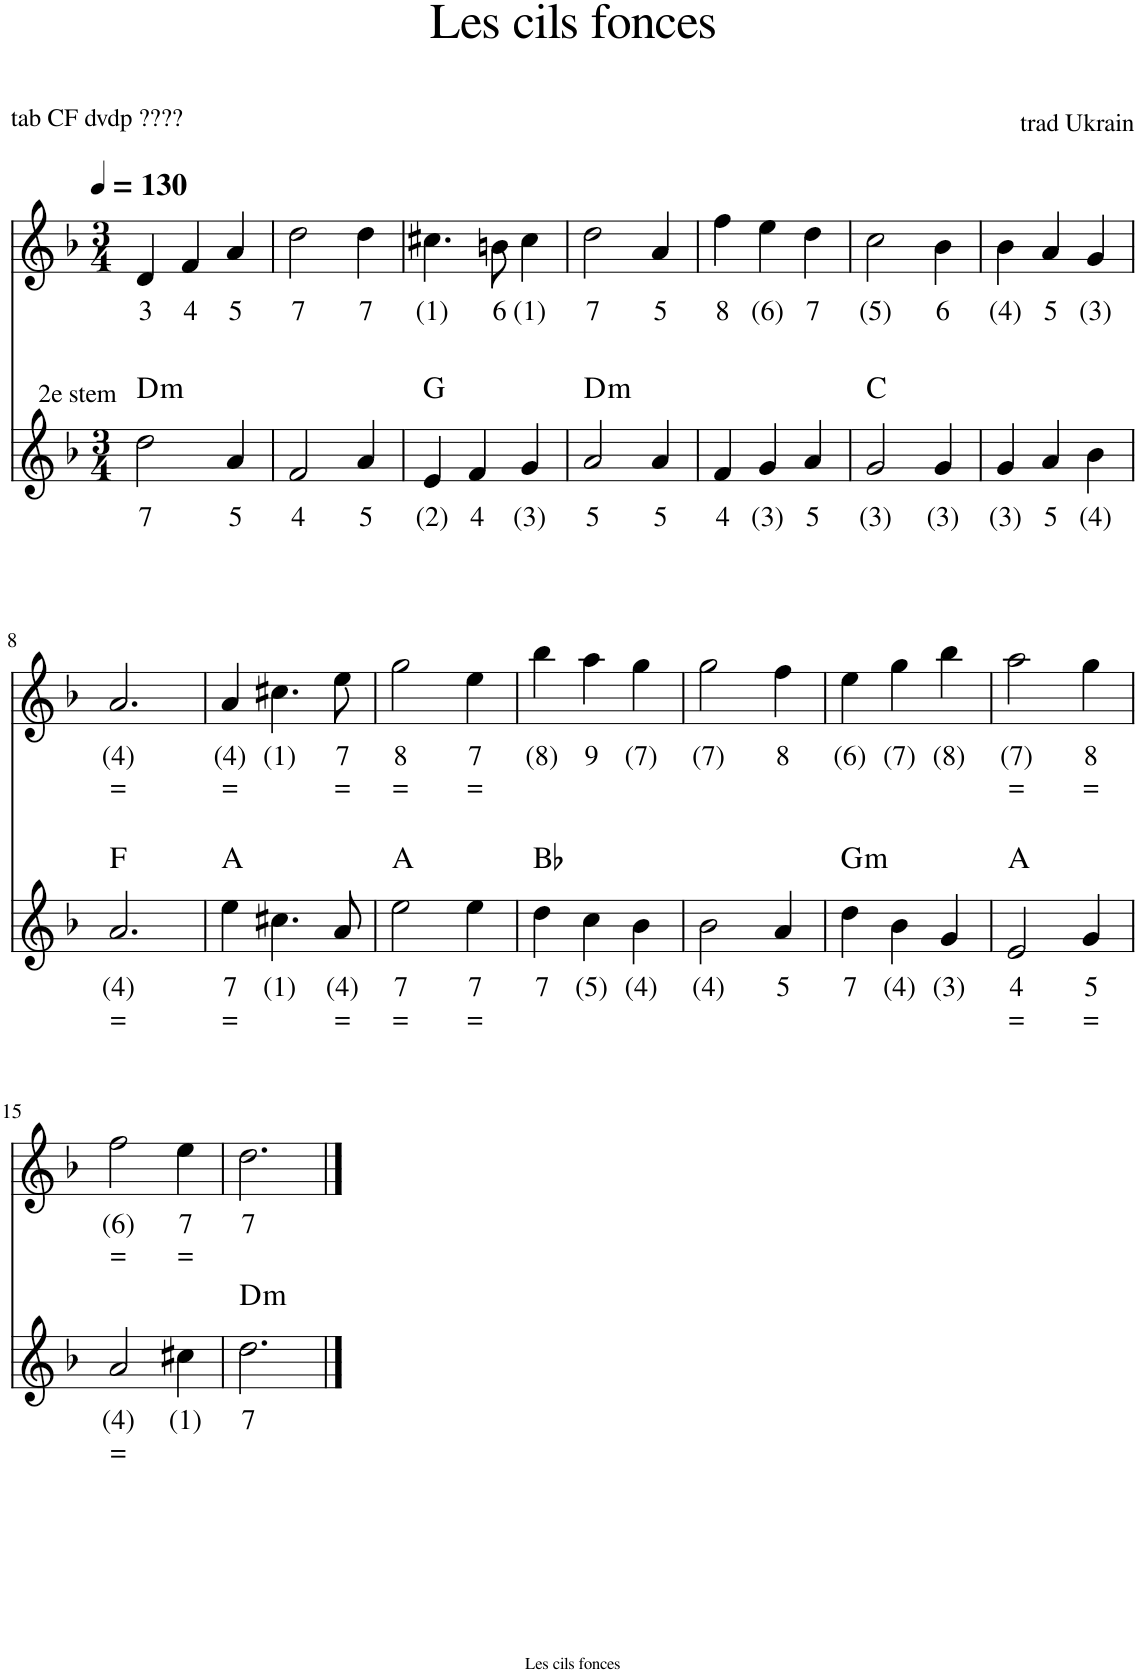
**kern	**text	**text	**harte	**kern	**text	**text
*part2	*part2	*part2	*part2	*part1	*part1	*part1
*staff2	*staff2	*staff2	*	*staff1	*staff1	*staff1
*I"Viool	*	*	*	*I"Viool	*	*
*clefG2	*	*	*	*clefG2	*	*
*k[b-]	*	*	*	*k[b-]	*	*
*M3/4	*	*	*	*M3/4	*	*
*MM130	*	*	*	*MM130	*	*
=1	=1	=1	=1	=1	=1	=1
!LO:TX:a:t=2e stem	!	!	!	!	!	!
!	!LO:LY:b	!	!LO:H:kt=m	!	!LO:LY:b	!
2dd\	7	.	D:min	4d/	3	.
!	!	!	!	!	!LO:LY:b	!
.	.	.	.	4f/	4	.
!	!LO:LY:b	!	!	!	!LO:LY:b	!
4a/	5	.	.	4a/	5	.
=2	=2	=2	=2	=2	=2	=2
!	!LO:LY:b	!	!	!	!LO:LY:b	!
2f/	4	.	.	2dd\	7	.
!	!LO:LY:b	!	!	!	!LO:LY:b	!
4a/	5	.	.	4dd\	7	.
=3	=3	=3	=3	=3	=3	=3
!	!LO:LY:b	!	!	!	!LO:LY:b	!
4e/	(2)	.	G:maj	4.cc#X\	(1)	.
!	!LO:LY:b	!	!	!	!	!
4f/	4	.	.	.	.	.
!	!	!	!	!	!LO:LY:b	!
.	.	.	.	8bn\	6	.
!	!LO:LY:b	!	!	!	!LO:LY:b	!
4g/	(3)	.	.	4cc#\	(1)	.
=4	=4	=4	=4	=4	=4	=4
!	!LO:LY:b	!	!LO:H:kt=m	!	!LO:LY:b	!
2a/	5	.	D:min	2dd\	7	.
!	!LO:LY:b	!	!	!	!LO:LY:b	!
4a/	5	.	.	4a/	5	.
=5	=5	=5	=5	=5	=5	=5
!	!LO:LY:b	!	!	!	!LO:LY:b	!
4f/	4	.	.	4ff\	8	.
!	!LO:LY:b	!	!	!	!LO:LY:b	!
4g/	(3)	.	.	4ee\	(6)	.
!	!LO:LY:b	!	!	!	!LO:LY:b	!
4a/	5	.	.	4dd\	7	.
=6	=6	=6	=6	=6	=6	=6
!	!LO:LY:b	!	!	!	!LO:LY:b	!
2g/	(3)	.	C:maj	2cc\	(5)	.
!	!LO:LY:b	!	!	!	!LO:LY:b	!
4g/	(3)	.	.	4b-\	6	.
=7	=7	=7	=7	=7	=7	=7
!	!LO:LY:b	!	!	!	!LO:LY:b	!
4g/	(3)	.	.	4b-\	(4)	.
!	!LO:LY:b	!	!	!	!LO:LY:b	!
4a/	5	.	.	4a/	5	.
!	!LO:LY:b	!	!	!	!LO:LY:b	!
4b-\	(4)	.	.	4g/	(3)	.
!!LO:LB:g=z
=8	=8	=8	=8	=8	=8	=8
!	!LO:LY:b	!LO:LY:b	!	!	!LO:LY:b	!LO:LY:b
2.a/	(4)	=	F:maj	2.a/	(4)	=
=9	=9	=9	=9	=9	=9	=9
!	!LO:LY:b	!LO:LY:b	!	!	!LO:LY:b	!LO:LY:b
4ee\	7	=	A:maj	4a/	(4)	=
!	!LO:LY:b	!	!	!	!LO:LY:b	!
4.cc#X\	(1)	.	.	4.cc#X\	(1)	.
!	!LO:LY:b	!LO:LY:b	!	!	!LO:LY:b	!LO:LY:b
8a/	(4)	=	.	8ee\	7	=
=10	=10	=10	=10	=10	=10	=10
!	!LO:LY:b	!LO:LY:b	!	!	!LO:LY:b	!LO:LY:b
2ee\	7	=	A:maj	2gg\	8	=
!	!LO:LY:b	!LO:LY:b	!	!	!LO:LY:b	!LO:LY:b
4ee\	7	=	.	4ee\	7	=
=11	=11	=11	=11	=11	=11	=11
!	!LO:LY:b	!	!	!	!LO:LY:b	!
4dd\	7	.	Bb:maj	4bb-\	(8)	.
!	!LO:LY:b	!	!	!	!LO:LY:b	!
4cc\	(5)	.	.	4aa\	9	.
!	!LO:LY:b	!	!	!	!LO:LY:b	!
4b-\	(4)	.	.	4gg\	(7)	.
=12	=12	=12	=12	=12	=12	=12
!	!LO:LY:b	!	!	!	!LO:LY:b	!
2b-\	(4)	.	.	2gg\	(7)	.
!	!LO:LY:b	!	!	!	!LO:LY:b	!
4a/	5	.	.	4ff\	8	.
=13	=13	=13	=13	=13	=13	=13
!	!LO:LY:b	!	!LO:H:kt=m	!	!LO:LY:b	!
4dd\	7	.	G:min	4ee\	(6)	.
!	!LO:LY:b	!	!	!	!LO:LY:b	!
4b-\	(4)	.	.	4gg\	(7)	.
!	!LO:LY:b	!	!	!	!LO:LY:b	!
4g/	(3)	.	.	4bb-\	(8)	.
=14	=14	=14	=14	=14	=14	=14
!	!LO:LY:b	!LO:LY:b	!	!	!LO:LY:b	!LO:LY:b
2e/	4	=	A:maj	2aa\	(7)	=
!	!LO:LY:b	!LO:LY:b	!	!	!LO:LY:b	!LO:LY:b
4g/	5	=	.	4gg\	8	=
!!LO:LB:g=z
=15	=15	=15	=15	=15	=15	=15
!	!LO:LY:b	!LO:LY:b	!	!	!LO:LY:b	!LO:LY:b
2a/	(4)	=	.	2ff\	(6)	=
!	!LO:LY:b	!	!	!	!LO:LY:b	!LO:LY:b
4cc#X\	(1)	.	.	4ee\	7	=
=16	=16	=16	=16	=16	=16	=16
!	!LO:LY:b	!	!LO:H:kt=m	!	!LO:LY:b	!
2.dd\	7	.	D:min	2.dd\	7	.
==	==	==	==	==	==	==
*-	*-	*-	*-	*-	*-	*-
